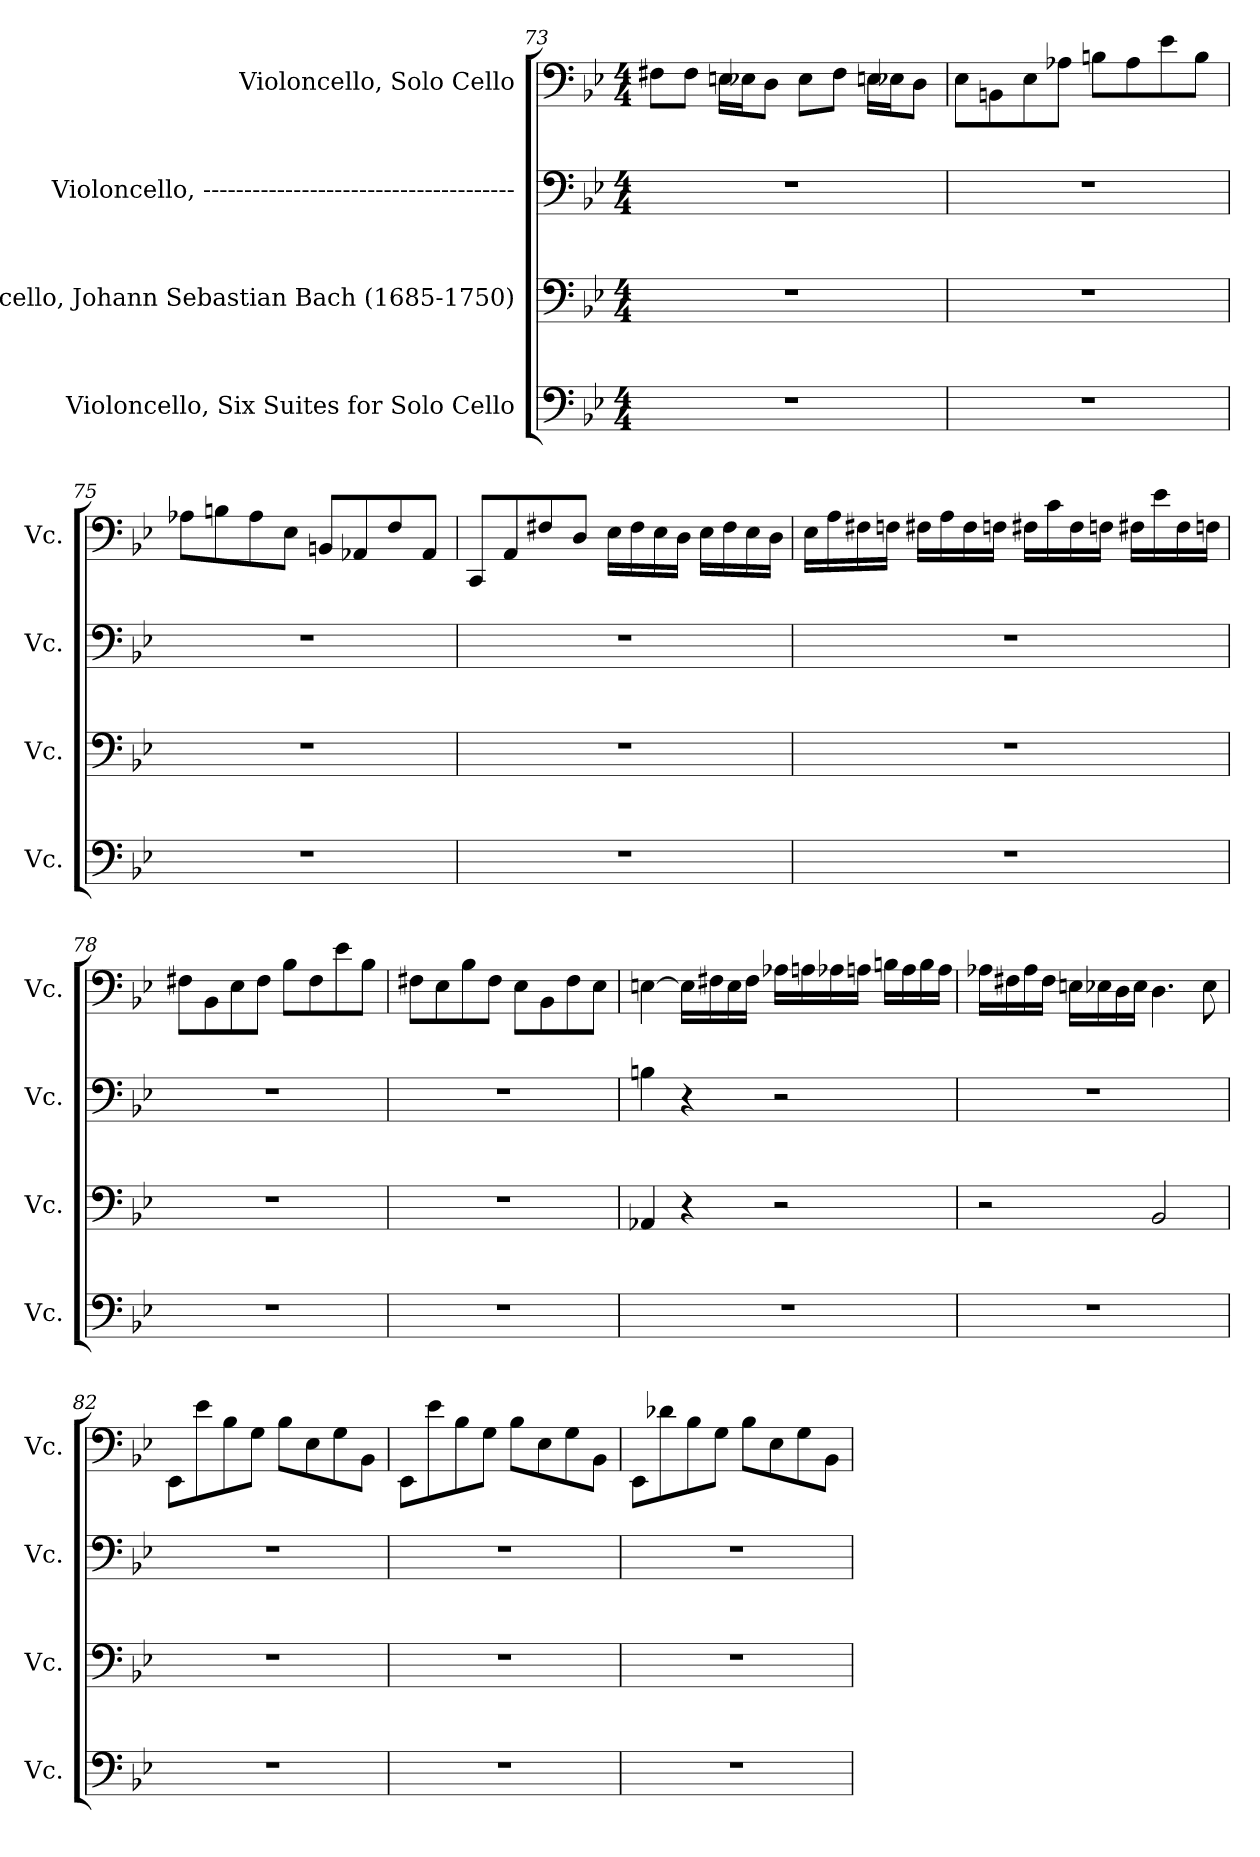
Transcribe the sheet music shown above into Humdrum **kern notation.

**kern	**kern	**kern	**kern
*part4	*part3	*part2	*part1
*staff4	*staff3	*staff2	*staff1
*I"Violoncello, Six Suites for Solo Cello	*I"Violoncello, Johann Sebastian Bach  (1685-1750)	*I"Violoncello, --------------------------------------	*I"Violoncello, Solo Cello
*I'Vc.	*I'Vc.	*I'Vc.	*I'Vc.
!!LO:LB:g=z
*clefF4	*clefF4	*clefF4	*clefF4
*k[b-e-]	*k[b-e-]	*k[b-e-]	*k[b-e-]
*M4/4	*M4/4	*M4/4	*M4/4
=73	=73	=73	=73
1r	1r	1r	8F#X\L
.	.	.	8F#\J
.	.	.	16En\LL
.	.	.	16E-X\J
.	.	.	8D\J
.	.	.	8E-\L
.	.	.	8F#\J
.	.	.	16En\LL
.	.	.	16E-X\J
.	.	.	8D\J
=74	=74	=74	=74
1r	1r	1r	8E-\L
.	.	.	8BBn\
.	.	.	8E-\
.	.	.	8A-X\J
.	.	.	8Bn\L
.	.	.	8A-\
.	.	.	8e-\
.	.	.	8B\J
=75	=75	=75	=75
1r	1r	1r	8A-X\L
.	.	.	8Bn\
.	.	.	8A-\
.	.	.	8E-\J
.	.	.	8BBn/L
.	.	.	8AA-X/
.	.	.	8F/
.	.	.	8AA-/J
!!LO:PB:g=z
=76	=76	=76	=76
1r	1r	1r	8CC/L
.	.	.	8AA/
.	.	.	8F#X/
.	.	.	8D/J
.	.	.	16E-\LL
.	.	.	16F#\
.	.	.	16E-\
.	.	.	16D\JJ
.	.	.	16E-\LL
.	.	.	16F#\
.	.	.	16E-\
.	.	.	16D\JJ
=77	=77	=77	=77
1r	1r	1r	16E-\LL
.	.	.	16A\
.	.	.	16F#X\
.	.	.	16Fn\JJ
.	.	.	16F#X\LL
.	.	.	16A\
.	.	.	16F#\
.	.	.	16Fn\JJ
.	.	.	16F#X\LL
.	.	.	16c\
.	.	.	16F#\
.	.	.	16Fn\JJ
.	.	.	16F#X\LL
.	.	.	16e-\
.	.	.	16F#\
.	.	.	16Fn\JJ
=78	=78	=78	=78
1r	1r	1r	8F#X\L
.	.	.	8BB-\
.	.	.	8E-\
.	.	.	8F#\J
.	.	.	8B-\L
.	.	.	8F#\
.	.	.	8e-\
.	.	.	8B-\J
!!LO:LB:g=z
=79	=79	=79	=79
1r	1r	1r	8F#X\L
.	.	.	8E-\
.	.	.	8B-\
.	.	.	8F#\J
.	.	.	8E-\L
.	.	.	8BB-\
.	.	.	8F#\
.	.	.	8E-\J
=80	=80	=80	=80
1r	4AA-X/	4Bn\	[4En\
.	4r	4r	16E\LL]
.	.	.	16F#X\
.	.	.	16E\
.	.	.	16F#\JJ
.	2r	2r	16A-X\LL
.	.	.	16An\
.	.	.	16A-X\
.	.	.	16An\JJ
.	.	.	16Bn\LL
.	.	.	16A\
.	.	.	16B\
.	.	.	16A\JJ
=81	=81	=81	=81
1r	2r	1r	16A-X\LL
.	.	.	16F#X\
.	.	.	16A-\
.	.	.	16F#\JJ
.	.	.	16En\LL
.	.	.	16E-X\
.	.	.	16D\
.	.	.	16E-\JJ
.	2BB-/	.	4.D\
.	.	.	8E-\
!!LO:LB:g=z
=82	=82	=82	=82
1r	1r	1r	8EE-\L
.	.	.	8e-\
.	.	.	8B-\
.	.	.	8G\J
.	.	.	8B-\L
.	.	.	8E-\
.	.	.	8G\
.	.	.	8BB-\J
=83	=83	=83	=83
1r	1r	1r	8EE-\L
.	.	.	8e-\
.	.	.	8B-\
.	.	.	8G\J
.	.	.	8B-\L
.	.	.	8E-\
.	.	.	8G\
.	.	.	8BB-\J
=84	=84	=84	=84
1r	1r	1r	8EE-\L
.	.	.	8d-X\
.	.	.	8B-\
.	.	.	8G\J
.	.	.	8B-\L
.	.	.	8E-\
.	.	.	8G\
.	.	.	8BB-\J
=	=	=	=
*-	*-	*-	*-
